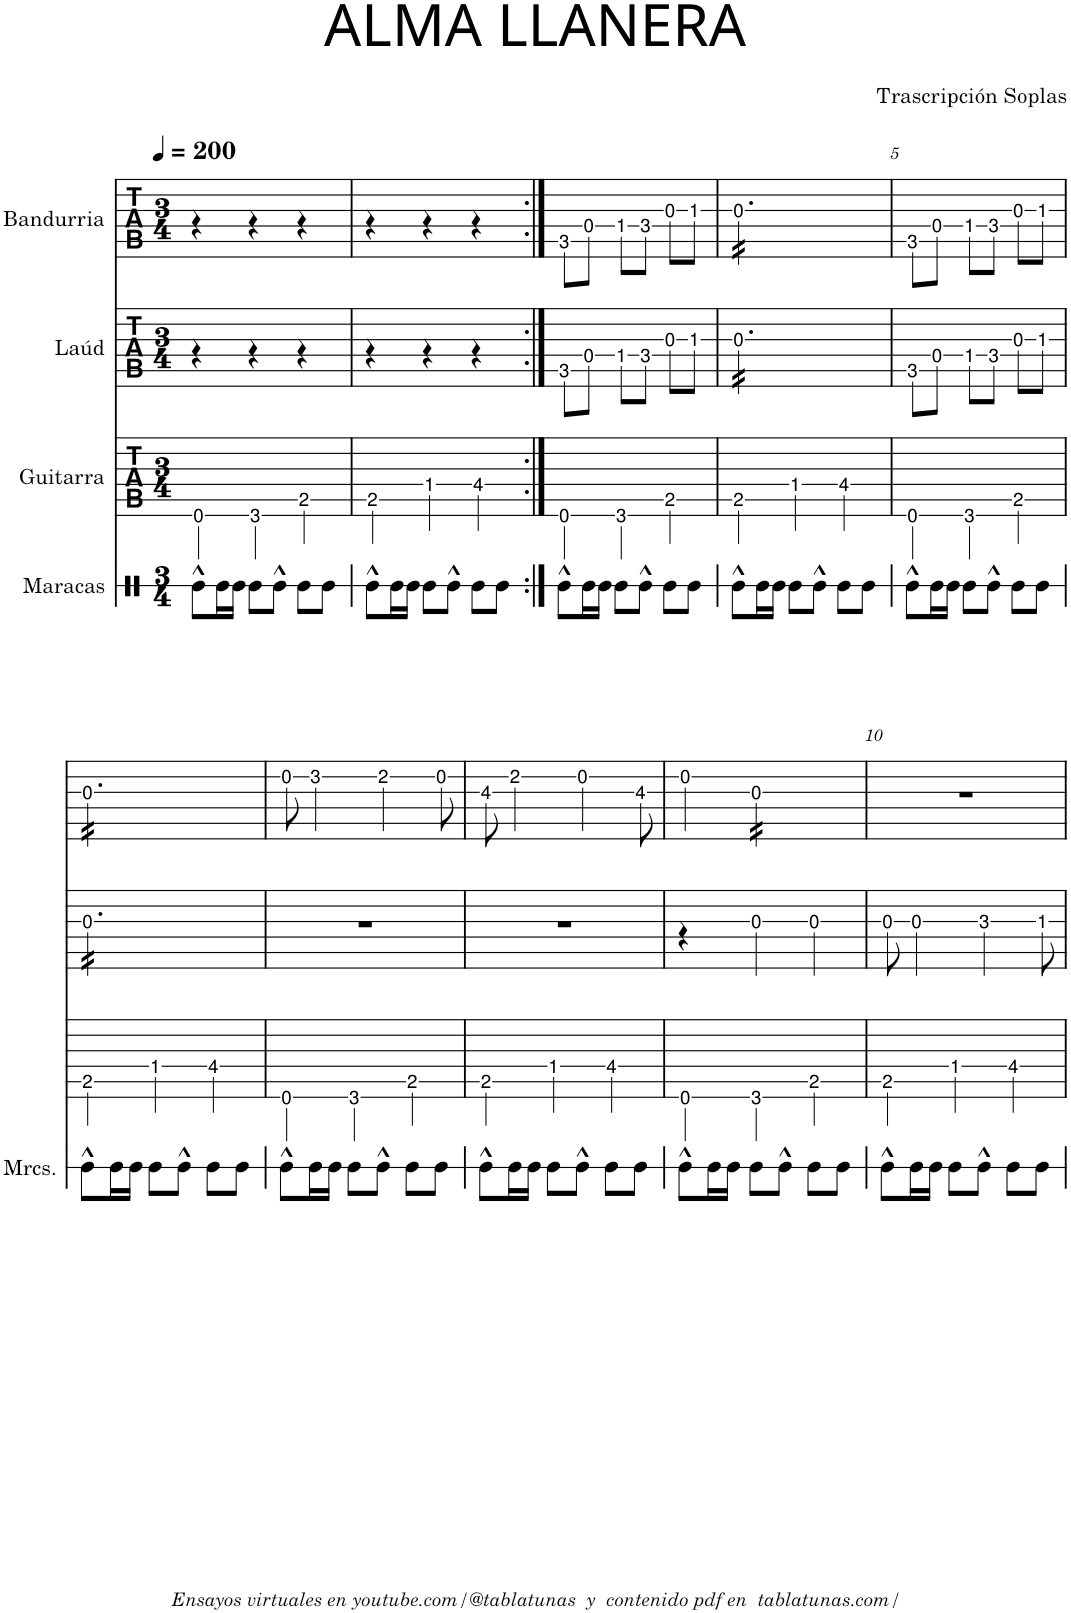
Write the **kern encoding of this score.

**kern	**kern	**kern	**kern
*part4	*part3	*part2	*part1
*staff4	*staff3	*staff2	*staff1
*I"Maracas	*I"Guitarra	*I"Laúd	*I"Bandurria
*I'Mrcs.	*	*	*
*stria1	*stria6	*stria6	*stria6
*clefX	*	*	*
*k[]	*k[f#]	*k[f#]	*k[f#]
*M3/4	*M3/4	*M3/4	*M3/4
*MM200	*MM200	*MM200	*MM200
=1	=1	=1	=1
8Re^^\L	4EE\	4r	4r
16Re\L	.	.	.
16Re\JJ	.	.	.
8Re\L	4GG\	4r	4r
8Re^^\J	.	.	.
8Re\L	4BB\	4r	4r
8Re\J	.	.	.
=2	=2	=2	=2
8Re^^\L	4BB\	4r	4r
16Re\L	.	.	.
16Re\JJ	.	.	.
8Re\L	4D#X\	4r	4r
8Re^^\J	.	.	.
8Re\L	4F#\	4r	4r
8Re\J	.	.	.
=3:|!	=3:|!	=3:|!	=3:|!
8Re^^\L	4EE\	8E\L	8e\L
16Re\L	.	8F#\J	8f#\J
16Re\JJ	.	.	.
8Re\L	4GG\	8G\L	8g\L
8Re^^\J	.	8A\J	8a\J
8Re\L	4BB\	8B\L	8b\L
8Re\J	.	8c\J	8cc\J
=4	=4	=4	=4
8Re^^\L	4BB\	2.B\	2.b\
16Re\L	.	.	.
16Re\JJ	.	.	.
8Re\L	4D#X\	.	.
8Re^^\J	.	.	.
8Re\L	4F#\	.	.
8Re\J	.	.	.
=5	=5	=5	=5
8Re^^\L	4EE\	8E\L	8e\L
16Re\L	.	8F#\J	8f#\J
16Re\JJ	.	.	.
8Re\L	4GG\	8G\L	8g\L
8Re^^\J	.	8A\J	8a\J
8Re\L	4BB\	8B\L	8b\L
8Re\J	.	8c\J	8cc\J
!!LO:LB:g=z
=6	=6	=6	=6
8Re^^\L	4BB\	2.B\	2.b\
16Re\L	.	.	.
16Re\JJ	.	.	.
8Re\L	4D#X\	.	.
8Re^^\J	.	.	.
8Re\L	4F#\	.	.
8Re\J	.	.	.
=7	=7	=7	=7
8Re^^\L	4EE\	2.r	8ee\
16Re\L	.	.	4gg\
16Re\JJ	.	.	.
8Re\L	4GG\	.	.
8Re^^\J	.	.	4ff#\
8Re\L	4BB\	.	.
8Re\J	.	.	8ee\
=8	=8	=8	=8
8Re^^\L	4BB\	2.r	8dd#X\
16Re\L	.	.	4ff#\
16Re\JJ	.	.	.
8Re\L	4D#X\	.	.
8Re^^\J	.	.	4ee\
8Re\L	4F#\	.	.
8Re\J	.	.	8dd#\
=9	=9	=9	=9
8Re^^\L	4EE\	4r	4ee\
16Re\L	.	.	.
16Re\JJ	.	.	.
8Re\L	4GG\	4B\	2b\
8Re^^\J	.	.	.
8Re\L	4BB\	4B\	.
8Re\J	.	.	.
=10	=10	=10	=10
8Re^^\L	4BB\	8B\	2.r
16Re\L	.	4B\	.
16Re\JJ	.	.	.
8Re\L	4D#X\	.	.
8Re^^\J	.	4d\	.
8Re\L	4F#\	.	.
8Re\J	.	8c\	.
=	=	=	=
*-	*-	*-	*-
